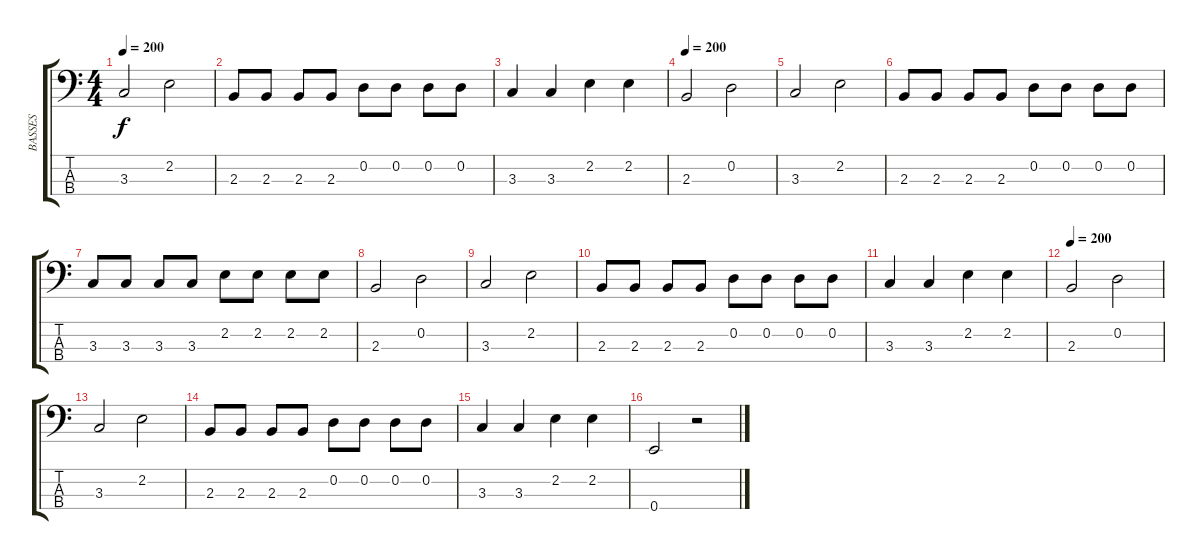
\track ("BASSES" "BASSES") {instrument electricbasspick}
\staff {score tabs}
\tuning (G2 D2 A1 E1) {hide}
\ts (4 4)
\tempo 200
\clef f4
\ks c
3.3.2{dy f} 2.2.2 |
2.3.8 2.3.8 2.3.8 2.3.8 0.2.8 0.2.8 0.2.8 0.2.8 |
3.3.4 3.3.4 2.2.4 2.2.4 |
\tempo 200
2.3.2 0.2.2 |
3.3.2 2.2.2 |
2.3.8 2.3.8 2.3.8 2.3.8 0.2.8 0.2.8 0.2.8 0.2.8 |
3.3.8 3.3.8 3.3.8 3.3.8 2.2.8 2.2.8 2.2.8 2.2.8 |
2.3.2 0.2.2 |
3.3.2 2.2.2 |
2.3.8 2.3.8 2.3.8 2.3.8 0.2.8 0.2.8 0.2.8 0.2.8 |
3.3.4 3.3.4 2.2.4 2.2.4 |
\tempo 200
2.3.2 0.2.2 |
3.3.2 2.2.2 |
2.3.8 2.3.8 2.3.8 2.3.8 0.2.8 0.2.8 0.2.8 0.2.8 |
3.3.4 3.3.4 2.2.4 2.2.4 |
0.4.2 r.2
